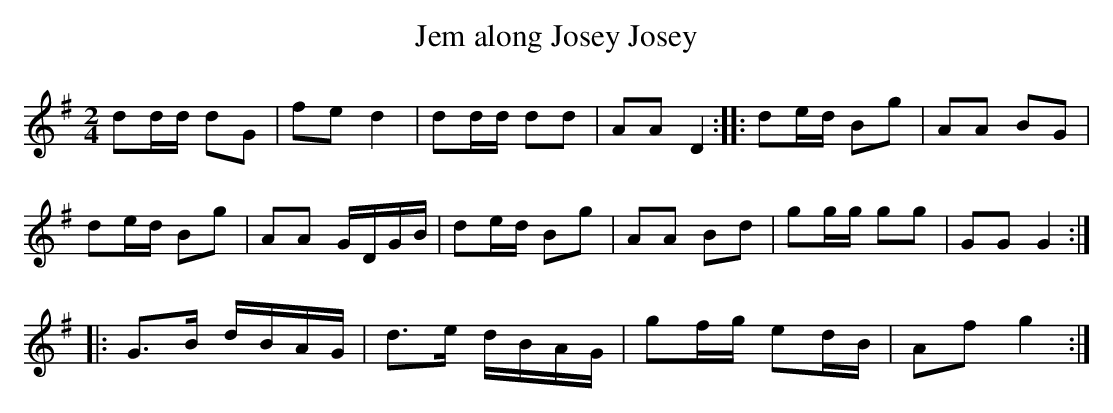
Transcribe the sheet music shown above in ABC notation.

X:1
T:Jem along Josey Josey
M:2/4
L:1/8
K:G
dd/d/ dG|fe d2|dd/d/ dd|AA D2:||:de/d/ Bg|AA BG|
de/d/ Bg|AA G/D/G/B/|de/d/ Bg|AA Bd|gg/g/ gg|GG G2:|
|:G>B d/B/A/G/|d>e d/B/A/G/|gf/g/ ed/B/ |Af g2:|
